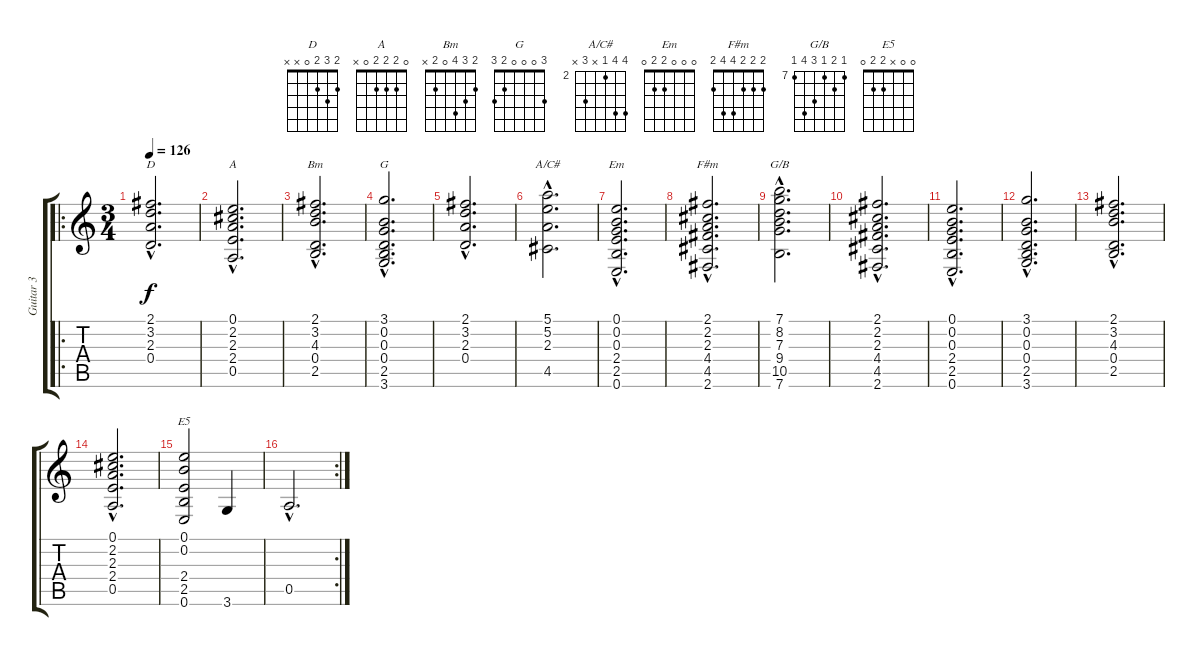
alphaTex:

\track ("Guitar 3" "Guitar 3") {instrument acousticguitarnylon}
\staff {score tabs}
\tuning (E4 B3 G3 D3 A2 E2) {hide}
\chord ("D" 2 3 2 0 x x)
\chord ("A" 0 2 2 2 0 x)
\chord ("Bm" 2 3 4 0 2 x)
\chord ("G" 3 0 0 0 2 3)
\chord ("A/C#" 5 5 2 x 4 x) {firstfret 2}
\chord ("Em" 0 0 0 2 2 0)
\chord ("F#m" 2 2 2 4 4 2)
\chord ("G/B" 7 8 7 9 10 7) {firstfret 7}
\chord ("E5" 0 0 x 2 2 0)
\ro
\ts (3 4)
\tempo 126
\clef g2
\ks c
(2.1{hac} 3.2{hac} 2.3{hac} 0.4{hac}).2{d ch "D" dy f instrument acousticguitarnylon} |
(0.1{hac} 2.2{hac} 2.3{hac} 2.4{hac} 0.5{hac}).2{d ch "A"} |
(2.1{hac} 3.2{hac} 4.3{hac} 0.4{hac} 2.5{hac}).2{d ch "Bm"} |
(3.1{hac} 0.2{hac} 0.3{hac} 0.4{hac} 2.5{hac} 3.6{hac}).2{d ch "G"} |
(2.1{hac} 3.2{hac} 2.3{hac} 0.4{hac}).2{d} |
(5.1{hac} 5.2{hac} 2.3{hac} 4.5{hac}).2{d ch "A/C#"} |
(0.1{hac} 0.2{hac} 0.3{hac} 2.4{hac} 2.5{hac} 0.6{hac}).2{d ch "Em"} |
(2.1{hac} 2.2{hac} 2.3{hac} 4.4{hac} 4.5{hac} 2.6{hac}).2{d ch "F#m"} |
(7.1{hac} 8.2{hac} 7.3{hac} 9.4{hac} 10.5{hac} 7.6{hac}).2{d ch "G/B"} |
(2.1{hac} 2.2{hac} 2.3{hac} 4.4{hac} 4.5{hac} 2.6{hac}).2{d} |
(0.1{hac} 0.2{hac} 0.3{hac} 2.4{hac} 2.5{hac} 0.6{hac}).2{d} |
(3.1{hac} 0.2{hac} 0.3{hac} 0.4{hac} 2.5{hac} 3.6{hac}).2{d} |
(2.1{hac} 3.2{hac} 4.3{hac} 0.4{hac} 2.5{hac}).2{d} |
(0.1{hac} 2.2{hac} 2.3{hac} 2.4{hac} 0.5{hac}).2{d} |
(0.1 0.2 2.4 2.5 0.6).2{ch "E5"} 3.6.4 |
\rc 2
0.5{hac}.2{d}
